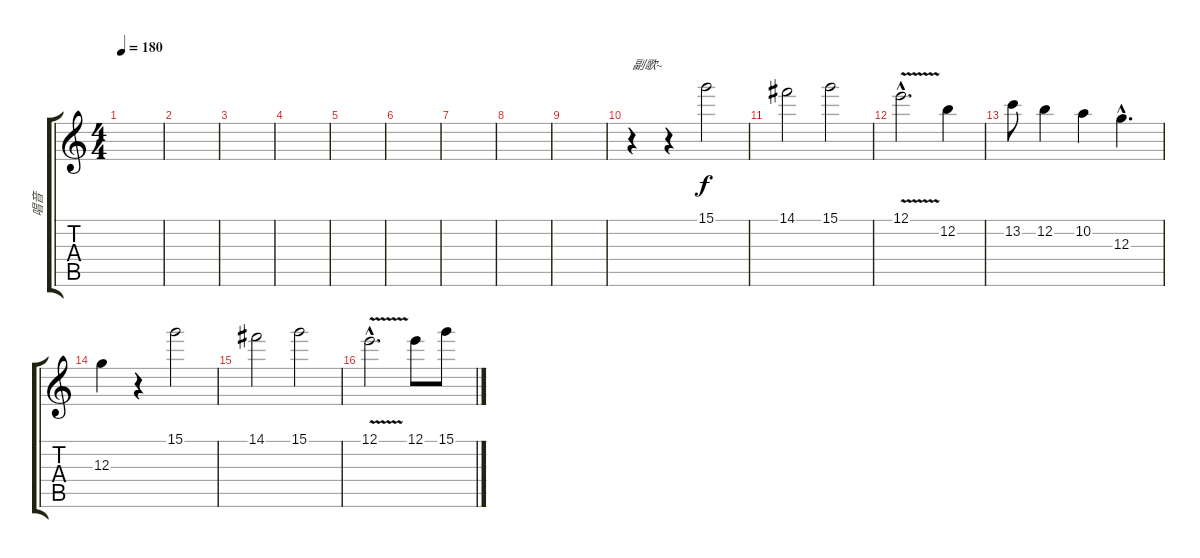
\track ("唱音" "唱音") {instrument overdrivenguitar}
\staff {score tabs}
\tuning (E4 B3 G3 D3 A2 E2) {hide}
\ts (4 4)
\tempo 180
\clef g2
\ks c
|
|
|
|
|
|
|
|
|
r.4{txt "副歌~"} r.4 15.1.2 |
14.1.2 15.1.2 |
12.1{v hac}.2{d} 12.2.4 |
13.2.8 12.2.4 10.2.4 12.3{hac}.4{d} |
12.3.4 r.4 15.1.2 |
14.1.2 15.1.2 |
12.1{v hac}.2{d} 12.1.8 15.1.8
